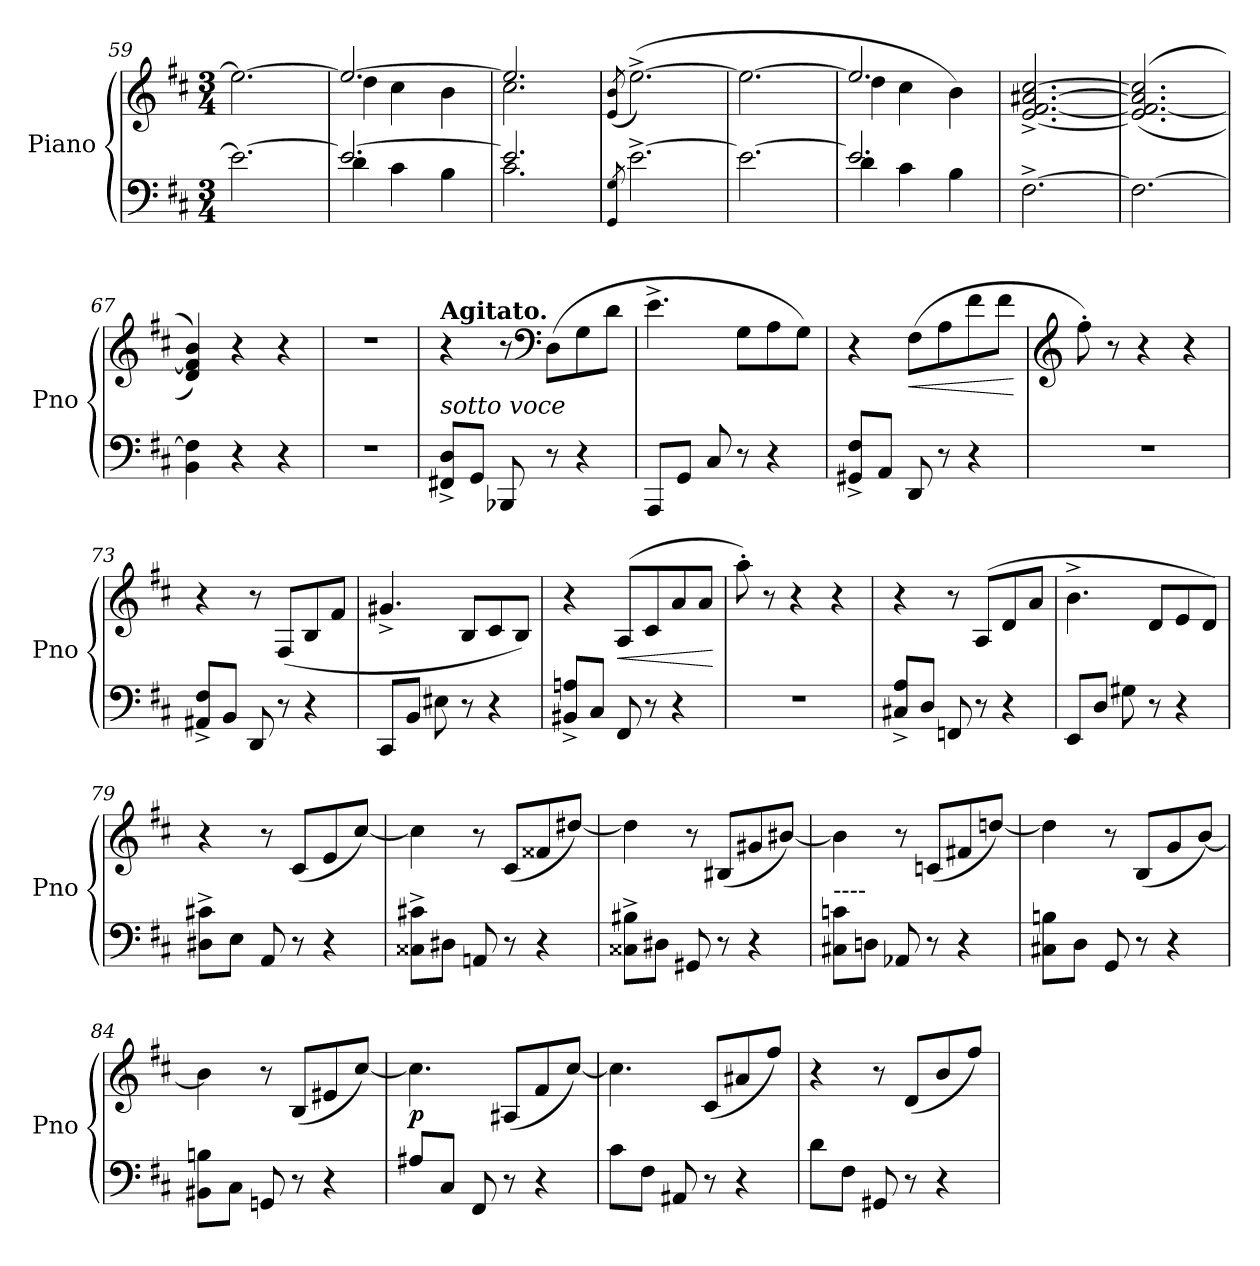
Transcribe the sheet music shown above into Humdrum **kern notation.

**kern	**kern	**dynam
*part1	*part1	*part1
*staff2	*staff1	*staff1/2
*I"Piano	*	*
*I'Pno	*	*
*clefF4	*clefG2	*
*k[f#c#]	*k[f#c#]	*
*M3/4	*M3/4	*
=59	=59	=59
2.e\_	2.ee\_	.
=60	=60	=60
*^	*^	*
2.e/_	4d\	2.ee/_	4dd\	.
.	4c#\	.	4cc#\	.
.	4B\	.	4b\	.
=61	=61	=61	=61	=61
2.e/]	2.c#\	2.ee/]	2.cc#\	.
*v	*v	*	*	*
*	*v	*v	*
=62	=62	=62
8qGG/ 8qG/	(>8qe/ 8qb/	.
[2.e^\	([2.ee^\)	.
=63	=63	=63
2.e\_	2.ee\_	.
=64	=64	=64
*^	*^	*
2.e/]	4d\	2.ee/]	4dd\	.
.	4c#\	.	4cc#\	.
.	4B\	.	4b\)	.
*v	*v	*	*	*
*	*v	*v	*
=65	=65	=65
[2.F#^\	[2.e/^ [2.f#/^ [2.a#X/^ [2.cc#/^	.
=66	=66	=66
2.F#\_	((2.e/] 2.f#/_ 2.a#/] 2.cc#/]	.
=67	=67	=67
4BB\ 4F#\]	4d/ 4f#/] 4b/))	.
4r	4r	.
4r	4r	.
=68	=68	=68
2.r	2.r	.
!!LO:PB:g=z
=69	=69	=69
!	!LO:TX:a:B:t=Agitato.	!
!LO:TX:a:i:t=sotto voce	!	!
8FF#X/^ 8D/^L	4r	.
8GG/J	.	.
8BBB-X/	8r	.
*	*clefF4	*
8r	(8D\L	.
4r	8G\	.
.	8d\J	.
=70	=70	=70
8AAA/L	4.e^\	.
8GG/J	.	.
8C#/	.	.
8r	8G\L	.
4r	8A\	.
.	8G\J)	.
=71	=71	=71
8GG#X/^ 8F#/^L	4r	.
8AA/J	.	.
!	!	!LO:HP:b
8DD/	(8F#\L	<
8r	8A\	.
4r	8f#\	.
.	8f#\J	.
.	.	[
=72	=72	=72
*	*clefG2	*
2.r	8ff#'\)	.
.	8r	.
.	4r	.
.	4r	.
=73	=73	=73
8AA#X/^ 8F#/^L	4r	.
!	!	!LO:DY:a=2
8BB/J	.	other-dynamics
8DD/	8r	.
8r	(8F#/L	.
4r	8B/	.
.	8f#/J	.
=74	=74	=74
8CC#/L	4.g#X^/	.
8BB/J	.	.
8E#X\	.	.
8r	8B/L	.
4r	8c#/	.
.	8B/J)	.
!!LO:PB:g=z
=75	=75	=75
8BB#X/^ 8An/^L	4r	.
8C#/J	.	.
!	!	!LO:HP:b
8FF#/	(>8A/L	<
8r	8c#/	.
4r	8a/	.
.	8a/J	.
.	.	[
!!LO:PB:g=z
=76	=76	=76
2.r	8aa'\)	.
.	8r	.
.	4r	.
.	4r	.
=77	=77	=77
8C#X/^ 8A/^L	4r	.
8D/J	.	.
!	!	!LO:DY:a=2
8FFn/	8r	other-dynamics
8r	(8A/L	.
4r	8d/	.
.	8a/J	.
=78	=78	=78
8EE/L	4.b^\	.
8D/J	.	.
8G#X\	.	.
8r	8d/L	.
4r	8e/	.
.	8d/J)	.
=79	=79	=79
8D#X\^ 8c#X\^L	4r	.
8E\J	.	.
8AA/	8r	.
8r	(8c#/L	.
4r	8e/	.
.	[8cc#/J)	.
=80	=80	=80
8C##X\^ 8c#X\^L	4cc#\]	.
8D#X\J	.	.
8AAn/	8r	.
!	!	!LO:DY:b
8r	(8c#/L	other-dynamics
4r	8f##X/	.
.	[8dd#X/J)	.
=81	=81	=81
8C##X\^ 8B#X\^L	4dd#\]	.
8D#X\J	.	.
8GG#X/	8r	.
8r	(8B#X/L	.
4r	8g#X/	.
.	[8b#X/J)	.
!!LO:PB:g=z
=82	=82	=82
!LO:TX:a:t=----	!	!
8C#X\ 8cn\L	4b#\]	.
8Dn\J	.	.
8AA-X/	8r	.
8r	(8cn/L	.
4r	8f#X/	.
.	[8ddn/J)	.
=83	=83	=83
8C#X\ 8Bn\L	4ddn\]	.
8D\J	.	.
8GG/	8r	.
8r	(8B/L	.
4r	8g/	.
.	[8b/J)	.
=84	=84	=84
8BB#X\ 8Bn\L	4b\]	.
8C#\J	.	.
8GGn/	8r	.
8r	(8B/L	.
4r	8e#X/	.
.	[8cc#/J)	.
=85	=85	=85
!	!	!LO:DY:b
8A#X/L	4.cc#\]	p
8C#/J	.	.
8FF#/	.	.
8r	(8A#X/L	.
4r	8f#/	.
.	[8cc#/J)	.
=86	=86	=86
8c#\L	4.cc#\]	.
8F#\J	.	.
8AA#X/	.	.
!	!	!LO:DY:b
8r	(8c#/L	other-dynamics
4r	8a#X/	.
.	8ff#/J)	.
!!LO:LB:g=z
=87	=87	=87
8d\L	4r	.
8F#\J	.	.
8GG#X/	8r	.
8r	(8d/L	.
4r	8b/	.
.	8ff#/J)	.
=	=	=
*-	*-	*-
